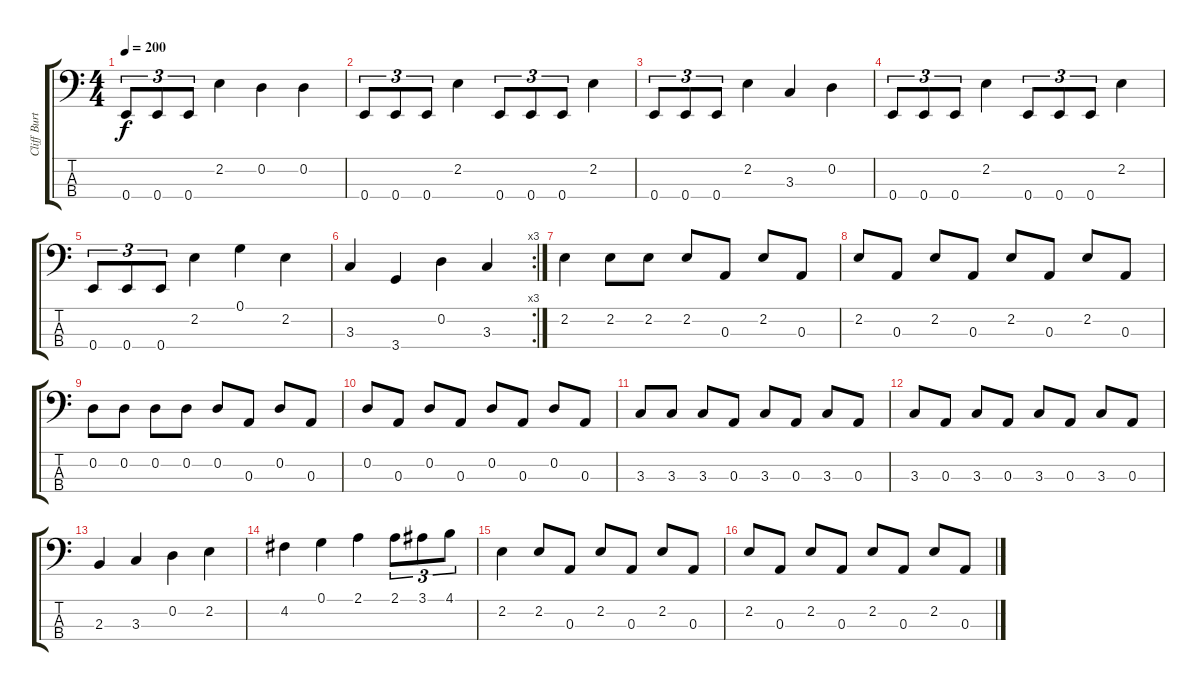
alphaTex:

\track ("Cliff Burton" "Cliff Burt") {instrument electricbassfinger}
\staff {score tabs}
\tuning (G2 D2 A1 E1) {hide}
\ts (4 4)
\tempo 200
\clef f4
\ks c
0.4.8{tu (3 2) dy f} 0.4.8{tu (3 2)} 0.4.8{tu (3 2)} 2.2.4 0.2.4 0.2.4 |
0.4.8{tu (3 2)} 0.4.8{tu (3 2)} 0.4.8{tu (3 2)} 2.2.4 0.4.8{tu (3 2)} 0.4.8{tu (3 2)} 0.4.8{tu (3 2)} 2.2.4 |
0.4.8{tu (3 2)} 0.4.8{tu (3 2)} 0.4.8{tu (3 2)} 2.2.4 3.3.4 0.2.4 |
0.4.8{tu (3 2)} 0.4.8{tu (3 2)} 0.4.8{tu (3 2)} 2.2.4 0.4.8{tu (3 2)} 0.4.8{tu (3 2)} 0.4.8{tu (3 2)} 2.2.4 |
0.4.8{tu (3 2)} 0.4.8{tu (3 2)} 0.4.8{tu (3 2)} 2.2.4 0.1.4 2.2.4 |
\rc 3
3.3.4 3.4.4 0.2.4 3.3.4 |
2.2.4 2.2.8 2.2.8 2.2.8 0.3.8 2.2.8 0.3.8 |
2.2.8 0.3.8 2.2.8 0.3.8 2.2.8 0.3.8 2.2.8 0.3.8 |
0.2.8 0.2.8 0.2.8 0.2.8 0.2.8 0.3.8 0.2.8 0.3.8 |
0.2.8 0.3.8 0.2.8 0.3.8 0.2.8 0.3.8 0.2.8 0.3.8 |
3.3.8 3.3.8 3.3.8 0.3.8 3.3.8 0.3.8 3.3.8 0.3.8 |
3.3.8 0.3.8 3.3.8 0.3.8 3.3.8 0.3.8 3.3.8 0.3.8 |
2.3.4 3.3.4 0.2.4 2.2.4 |
4.2.4 0.1.4 2.1.4 2.1.8{tu (3 2)} 3.1.8{tu (3 2)} 4.1.8{tu (3 2)} |
2.2.4 2.2.8 0.3.8 2.2.8 0.3.8 2.2.8 0.3.8 |
2.2.8 0.3.8 2.2.8 0.3.8 2.2.8 0.3.8 2.2.8 0.3.8
